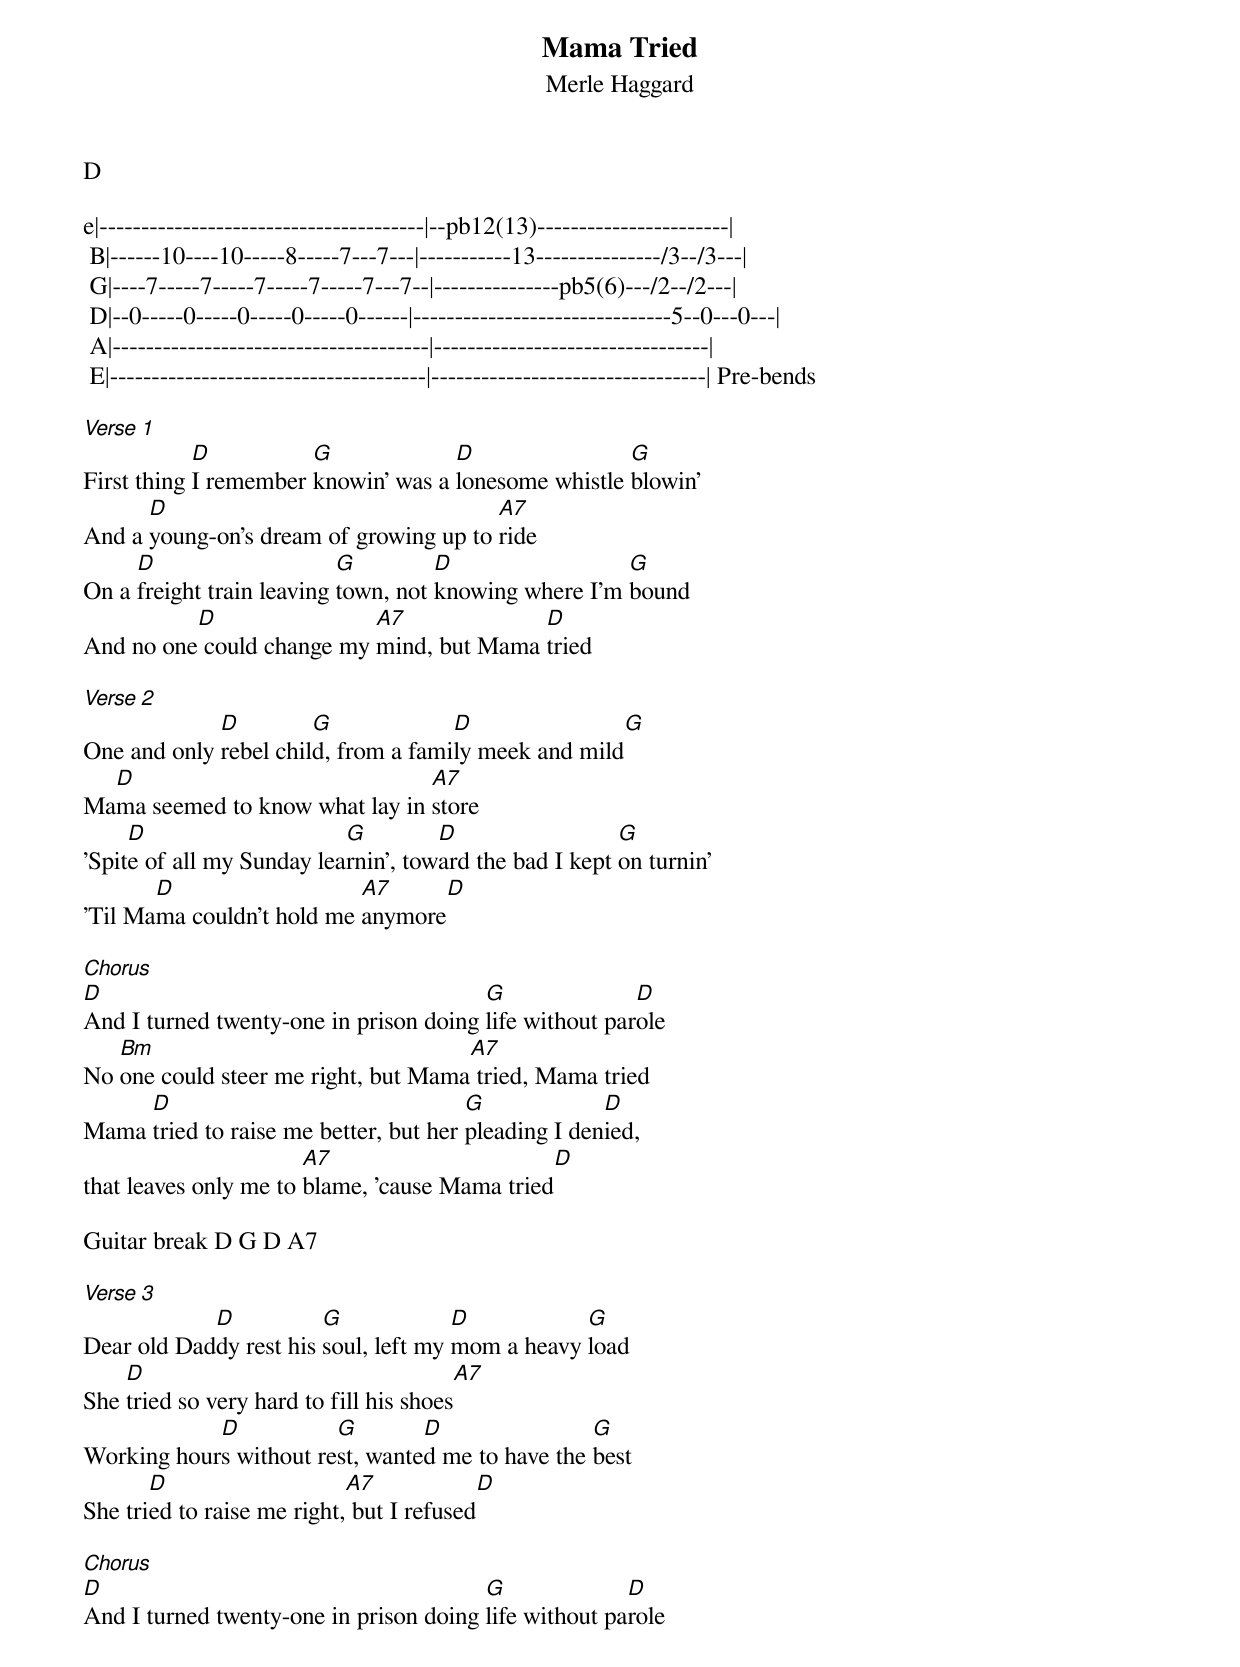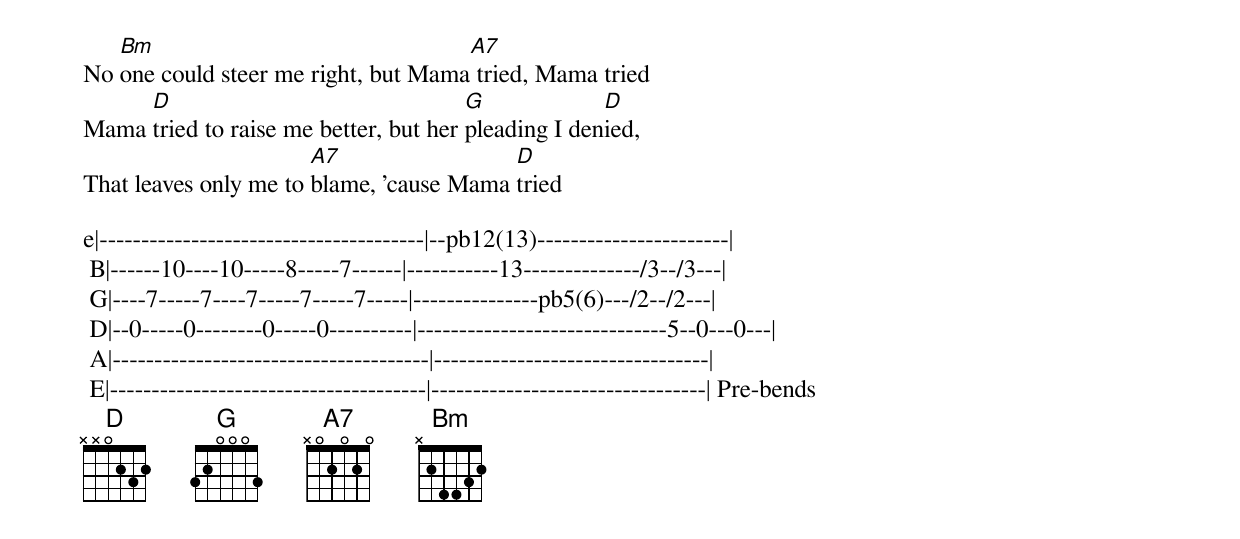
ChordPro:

{title:Mama Tried}
{subtitle:Merle Haggard}
D

e|---------------------------------------|--pb12(13)-----------------------|
 B|------10----10-----8-----7---7---|-----------13---------------/3--/3---|
 G|----7-----7-----7-----7-----7---7--|---------------pb5(6)---/2--/2---|
 D|--0-----0-----0-----0-----0------|-------------------------------5--0---0---|
 A|--------------------------------------|---------------------------------|
 E|--------------------------------------|---------------------------------| Pre-bends

[Verse 1]
First thing [D]I remember [G]knowin' was a [D]lonesome whistle [G]blowin'
And a [D]young-on's dream of growing up to [A7]ride
On a [D]freight train leaving [G]town, not [D]knowing where I'm [G]bound
And no one[D] could change my [A7]mind, but Mama [D]tried

[Verse 2]
One and only [D]rebel chil[G]d, from a fami[D]ly meek and mild[G]
Ma[D]ma seemed to know what lay in [A7]store
'Spit[D]e of all my Sunday lea[G]rnin', tow[D]ard the bad I kept [G]on turnin'
'Til Ma[D]ma couldn't hold me [A7]anymore[D]

[Chorus]
[D]And I turned twenty-one in prison doing [G]life without par[D]ole
No [Bm]one could steer me right, but Mama[A7] tried, Mama tried
Mama [D]tried to raise me better, but her [G]pleading I den[D]ied,
that leaves only me to [A7]blame, 'cause Mama tried[D]

Guitar break D G D A7

[Verse 3]
Dear old Dad[D]dy rest his [G]soul, left my [D]mom a heavy [G]load
She [D]tried so very hard to fill his shoes[A7]
Working hour[D]s without re[G]st, wante[D]d me to have the [G]best
She tri[D]ed to raise me right,[A7] but I refused[D]

[Chorus]
[D]And I turned twenty-one in prison doing [G]life without pa[D]role
No [Bm]one could steer me right, but Mama[A7] tried, Mama tried
Mama [D]tried to raise me better, but her [G]pleading I den[D]ied,
That leaves only me to [A7]blame, 'cause Mama [D]tried

e|---------------------------------------|--pb12(13)-----------------------|
 B|------10----10-----8-----7------|-----------13--------------/3--/3---|
 G|----7-----7----7-----7-----7-----|---------------pb5(6)---/2--/2---|
 D|--0-----0--------0-----0----------|------------------------------5--0---0---|
 A|--------------------------------------|---------------------------------|
 E|--------------------------------------|---------------------------------| Pre-bends
